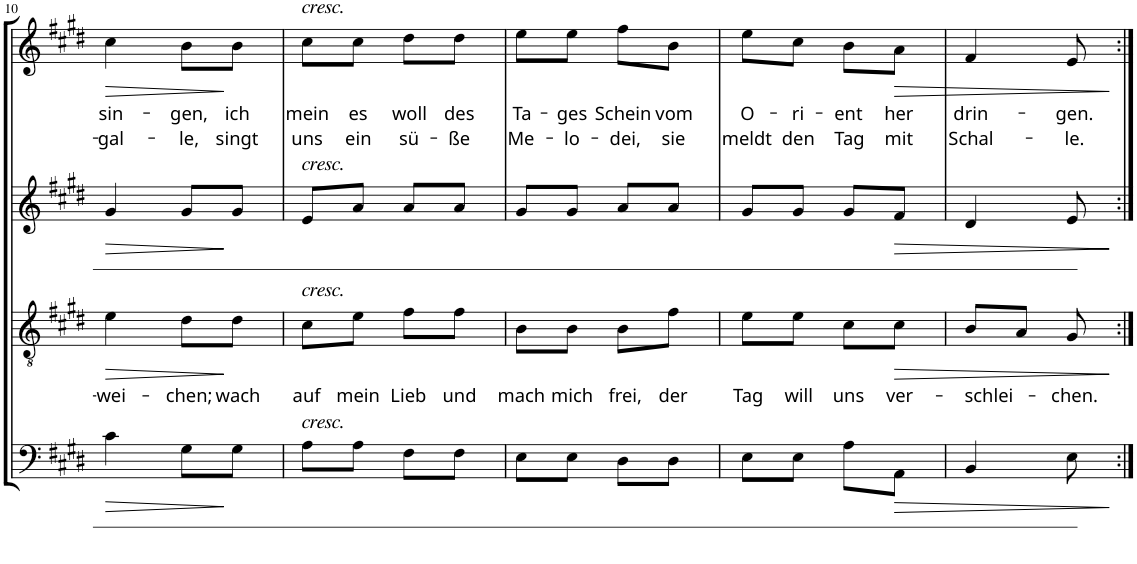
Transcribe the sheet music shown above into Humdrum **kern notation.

**kern	**dynam	**kern	**text	**dynam	**kern	**dynam	**kern	**text	**text	**dynam
*part4	*part4	*part3	*part3	*part3	*part2	*part2	*part1	*part1	*part1	*part1
*staff4	*staff4	*staff3	*staff3	*staff3	*staff2	*staff2	*staff1	*staff1	*staff1	*staff1
*I"B	*	*I"T	*	*	*I"A	*	*I"S	*	*	*
!!LO:PB:g=z
*clefF4	*	*clefGv2	*	*	*clefG2	*	*clefG2	*	*	*
*k[f#c#g#d#]	*	*k[f#c#g#d#]	*	*	*k[f#c#g#d#]	*	*k[f#c#g#d#]	*	*	*
*M2/4	*	*M2/4	*	*	*M2/4	*	*M2/4	*	*	*
=10	=10	=10	=10	=10	=10	=10	=10	=10	=10	=10
!	!LO:HP:b	!	!LO:LY:b	!LO:HP:b	!	!LO:HP:b	!	!LO:LY:b	!LO:LY:b	!LO:HP:b
4c#\	>	4e\	-wei-	>	4g#/	>	4cc#\	sin-	-gal-	>
!	!	!	!LO:LY:b	!	!	!	!	!LO:LY:b	!LO:LY:b	!
8G#\L	.	8d#\L	-chen;	.	8g#/L	.	8b\L	gen,	-le,	.
!	!	!	!LO:LY:b	!	!	!	!	!LO:LY:b	!LO:LY:b	!
8G#\J	]	8d#\J	wach	]	8g#/J	]	8b\J	ich	singt	]
=11	=11	=11	=11	=11	=11	=11	=11	=11	=11	=11
!	!	!	!	!	!	!	!LO:TX:a:i:t=cresc.	!	!	!
!	!	!	!	!	!LO:TX:a:i:t=cresc.	!	!	!	!	!
!	!	!LO:TX:a:i:t=cresc.	!	!	!	!	!	!	!	!
!LO:TX:a:i:t=cresc.	!	!	!	!	!	!	!	!	!	!
!	!	!	!LO:LY:b	!	!	!	!	!LO:LY:b	!LO:LY:b	!
8A\L	.	8c#\L	auf	.	8e/L	.	8cc#\L	mein	uns	.
!	!	!	!LO:LY:b	!	!	!	!	!LO:LY:b	!LO:LY:b	!
8A\J	.	8e\J	mein	.	8a/J	.	8cc#\J	es	ein	.
!	!	!	!LO:LY:b	!	!	!	!	!LO:LY:b	!LO:LY:b	!
8F#\L	.	8f#\L	Lieb	.	8a/L	.	8dd#\L	woll	sü-	.
!	!	!	!LO:LY:b	!	!	!	!	!LO:LY:b	!LO:LY:b	!
8F#\J	.	8f#\J	und	.	8a/J	.	8dd#\J	des	-ße	.
=12	=12	=12	=12	=12	=12	=12	=12	=12	=12	=12
!	!	!	!LO:LY:b	!	!	!	!	!LO:LY:b	!LO:LY:b	!
8E\L	.	8B\L	mach	.	8g#/L	.	8ee\L	Ta-	Me-	.
!	!	!	!LO:LY:b	!	!	!	!	!LO:LY:b	!LO:LY:b	!
8E\J	.	8B\J	mich	.	8g#/J	.	8ee\J	ges	-lo-	.
!	!	!	!LO:LY:b	!	!	!	!	!LO:LY:b	!LO:LY:b	!
8D#\L	.	8B\L	frei,	.	8a/L	.	8ff#\L	Schein	-dei,	.
!	!	!	!LO:LY:b	!	!	!	!	!LO:LY:b	!LO:LY:b	!
8D#\J	.	8f#\J	der	.	8a/J	.	8b\J	vom	sie	.
=13	=13	=13	=13	=13	=13	=13	=13	=13	=13	=13
!	!	!	!LO:LY:b	!	!	!	!	!LO:LY:b	!LO:LY:b	!
8E\L	.	8e\L	Tag	.	8g#/L	.	8ee\L	O-	meldt	.
!	!	!	!LO:LY:b	!	!	!	!	!LO:LY:b	!LO:LY:b	!
8E\J	.	8e\J	will	.	8g#/J	.	8cc#\J	ri-	den	.
!	!	!	!LO:LY:b	!	!	!	!	!LO:LY:b	!LO:LY:b	!
8A\L	.	8c#\L	uns	.	8g#/L	.	8b\L	ent	Tag	.
!	!LO:HP:b	!	!LO:LY:b	!LO:HP:b	!	!LO:HP:b	!	!LO:LY:b	!LO:LY:b	!LO:HP:b
8AA\J	>	8c#\J	ver-	>	8f#/J	>	8a\J	her	mit	>
=14	=14	=14	=14	=14	=14	=14	=14	=14	=14	=14
!	!	!	!LO:LY:b	!	!	!	!	!LO:LY:b	!LO:LY:b	!
4BB/	.	8B/L	-schlei-	.	4d#/	.	4f#/	drin-	Schal-	.
.	.	8A/J	.	.	.	.	.	.	.	.
!	!	!	!LO:LY:b	!	!	!	!	!LO:LY:b	!LO:LY:b	!
8E\	.	8G#/	-chen.	.	8e/	.	8e/	gen.	-le.	.
.	]	.	.	]	.	]	.	.	.	]
=:|!	=:|!	=:|!	=:|!	=:|!	=:|!	=:|!	=:|!	=:|!	=:|!	=:|!
*-	*-	*-	*-	*-	*-	*-	*-	*-	*-	*-
